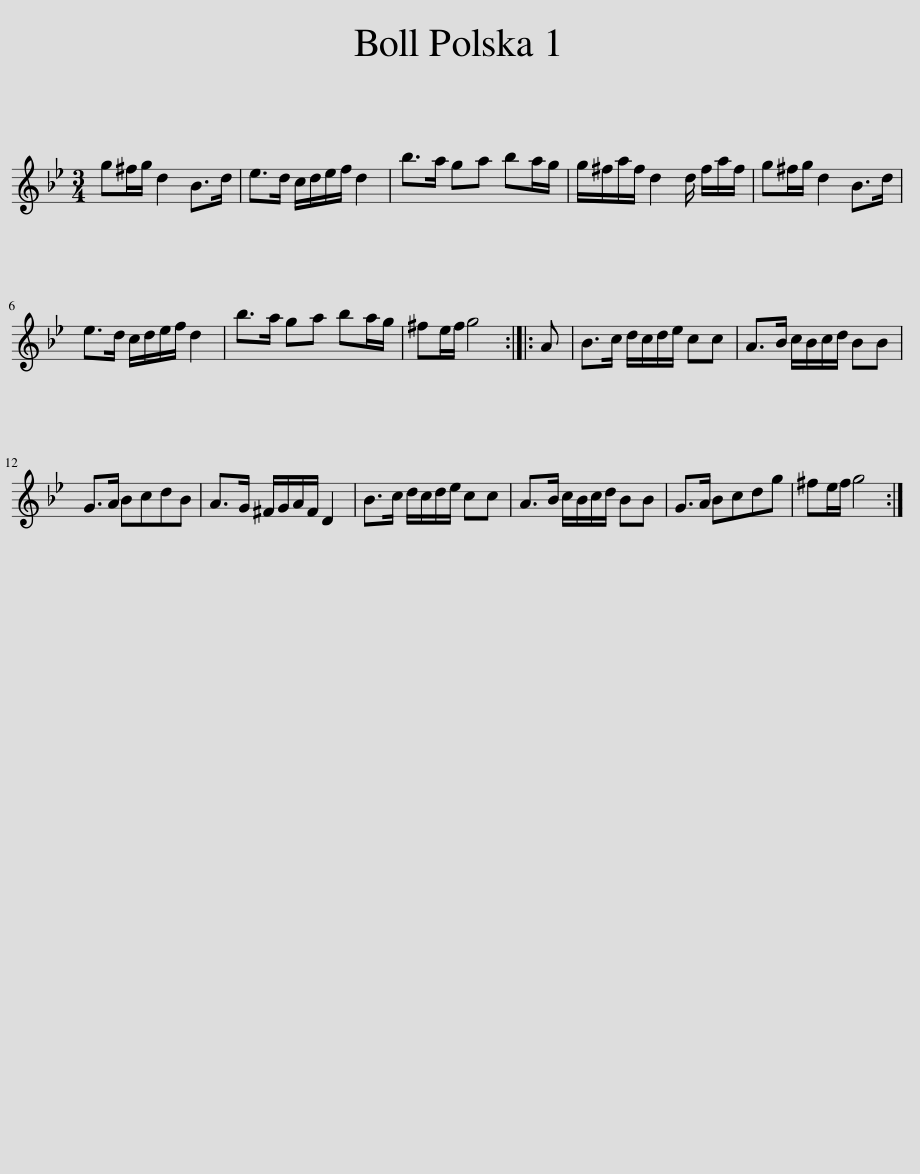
X:1
L:1/8
M:3/4
I:linebreak $
K:Gmin
V:1 treble
V:1
 g^f/g/ d2 B>d | e>d c/d/e/f/ d2 | b>a ga ba/g/ | g/^f/a/f/ d2 d/ f/a/f/ | g^f/g/ d2 B>d |$ %5
 e>d c/d/e/f/ d2 | b>a ga ba/g/ | ^fe/f/ g4 :: A | B>c d/c/d/e/ cc | %10
 A>B c/B/c/d/ BB |$ G>A BcdB | A>G ^F/G/A/F/ D2 | B>c d/c/d/e/ cc | A>B c/B/c/d/ BB | %15
 G>A Bcdg | ^fe/f/ g4 :| %17
